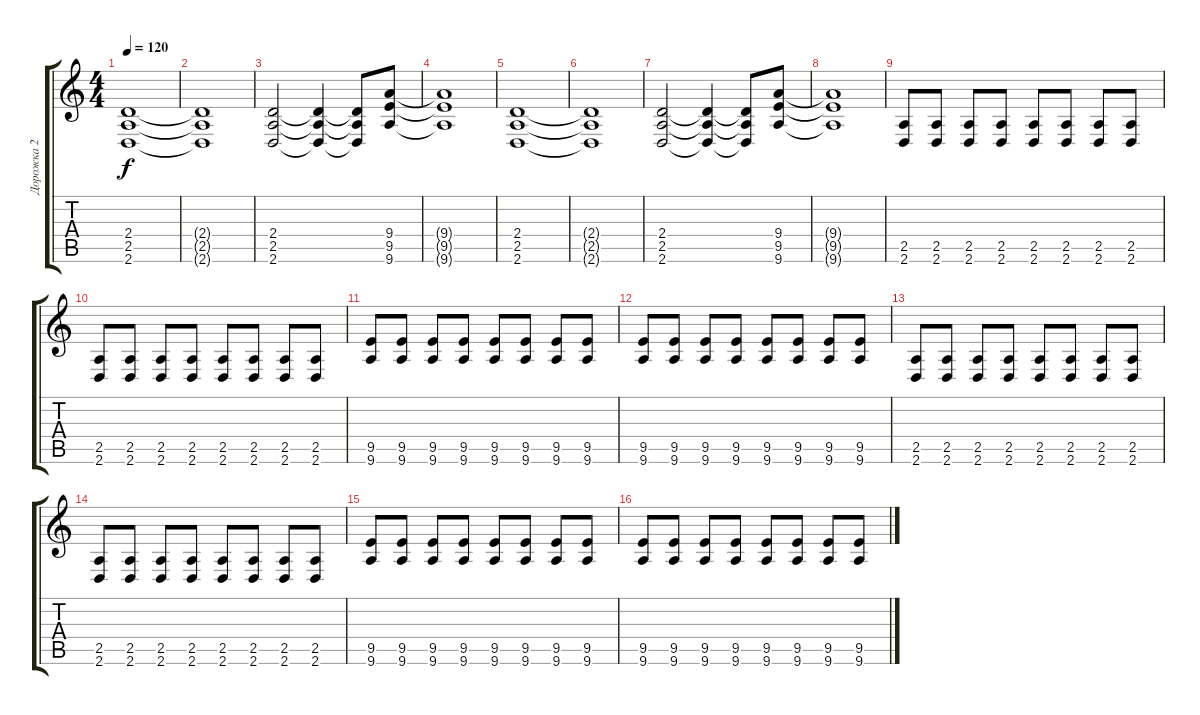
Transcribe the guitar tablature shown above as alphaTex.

\track ("Дорожка 2" "Дорожка 2") {instrument distortionguitar}
\staff {score tabs}
\tuning (D4 A3 F3 C3 G2 C2) {hide}
\ts (4 4)
\tempo 120
\clef g2
\ks c
(2.4 2.5 2.6).1{dy f instrument distortionguitar} |
(2.4{t} 2.5{t} 2.6{t}).1 |
(2.4 2.5 2.6).2 (2.4{t} 2.5{t} 2.6{t}).4 (2.4{t} 2.5{t} 2.6{t}).8 (9.4 9.5 9.6).8 |
(9.4{t} 9.5{t} 9.6{t}).1 |
(2.4 2.5 2.6).1 |
(2.4{t} 2.5{t} 2.6{t}).1 |
(2.4 2.5 2.6).2 (2.4{t} 2.5{t} 2.6{t}).4 (2.4{t} 2.5{t} 2.6{t}).8 (9.4 9.5 9.6).8 |
(9.4{t} 9.5{t} 9.6{t}).1 |
(2.5 2.6).8 (2.5 2.6).8 (2.5 2.6).8 (2.5 2.6).8 (2.5 2.6).8 (2.5 2.6).8 (2.5 2.6).8 (2.5 2.6).8 |
(2.5 2.6).8 (2.5 2.6).8 (2.5 2.6).8 (2.5 2.6).8 (2.5 2.6).8 (2.5 2.6).8 (2.5 2.6).8 (2.5 2.6).8 |
(9.5 9.6).8 (9.5 9.6).8 (9.5 9.6).8 (9.5 9.6).8 (9.5 9.6).8 (9.5 9.6).8 (9.5 9.6).8 (9.5 9.6).8 |
(9.5 9.6).8 (9.5 9.6).8 (9.5 9.6).8 (9.5 9.6).8 (9.5 9.6).8 (9.5 9.6).8 (9.5 9.6).8 (9.5 9.6).8 |
(2.5 2.6).8 (2.5 2.6).8 (2.5 2.6).8 (2.5 2.6).8 (2.5 2.6).8 (2.5 2.6).8 (2.5 2.6).8 (2.5 2.6).8 |
(2.5 2.6).8 (2.5 2.6).8 (2.5 2.6).8 (2.5 2.6).8 (2.5 2.6).8 (2.5 2.6).8 (2.5 2.6).8 (2.5 2.6).8 |
(9.5 9.6).8 (9.5 9.6).8 (9.5 9.6).8 (9.5 9.6).8 (9.5 9.6).8 (9.5 9.6).8 (9.5 9.6).8 (9.5 9.6).8 |
(9.5 9.6).8 (9.5 9.6).8 (9.5 9.6).8 (9.5 9.6).8 (9.5 9.6).8 (9.5 9.6).8 (9.5 9.6).8 (9.5 9.6).8
